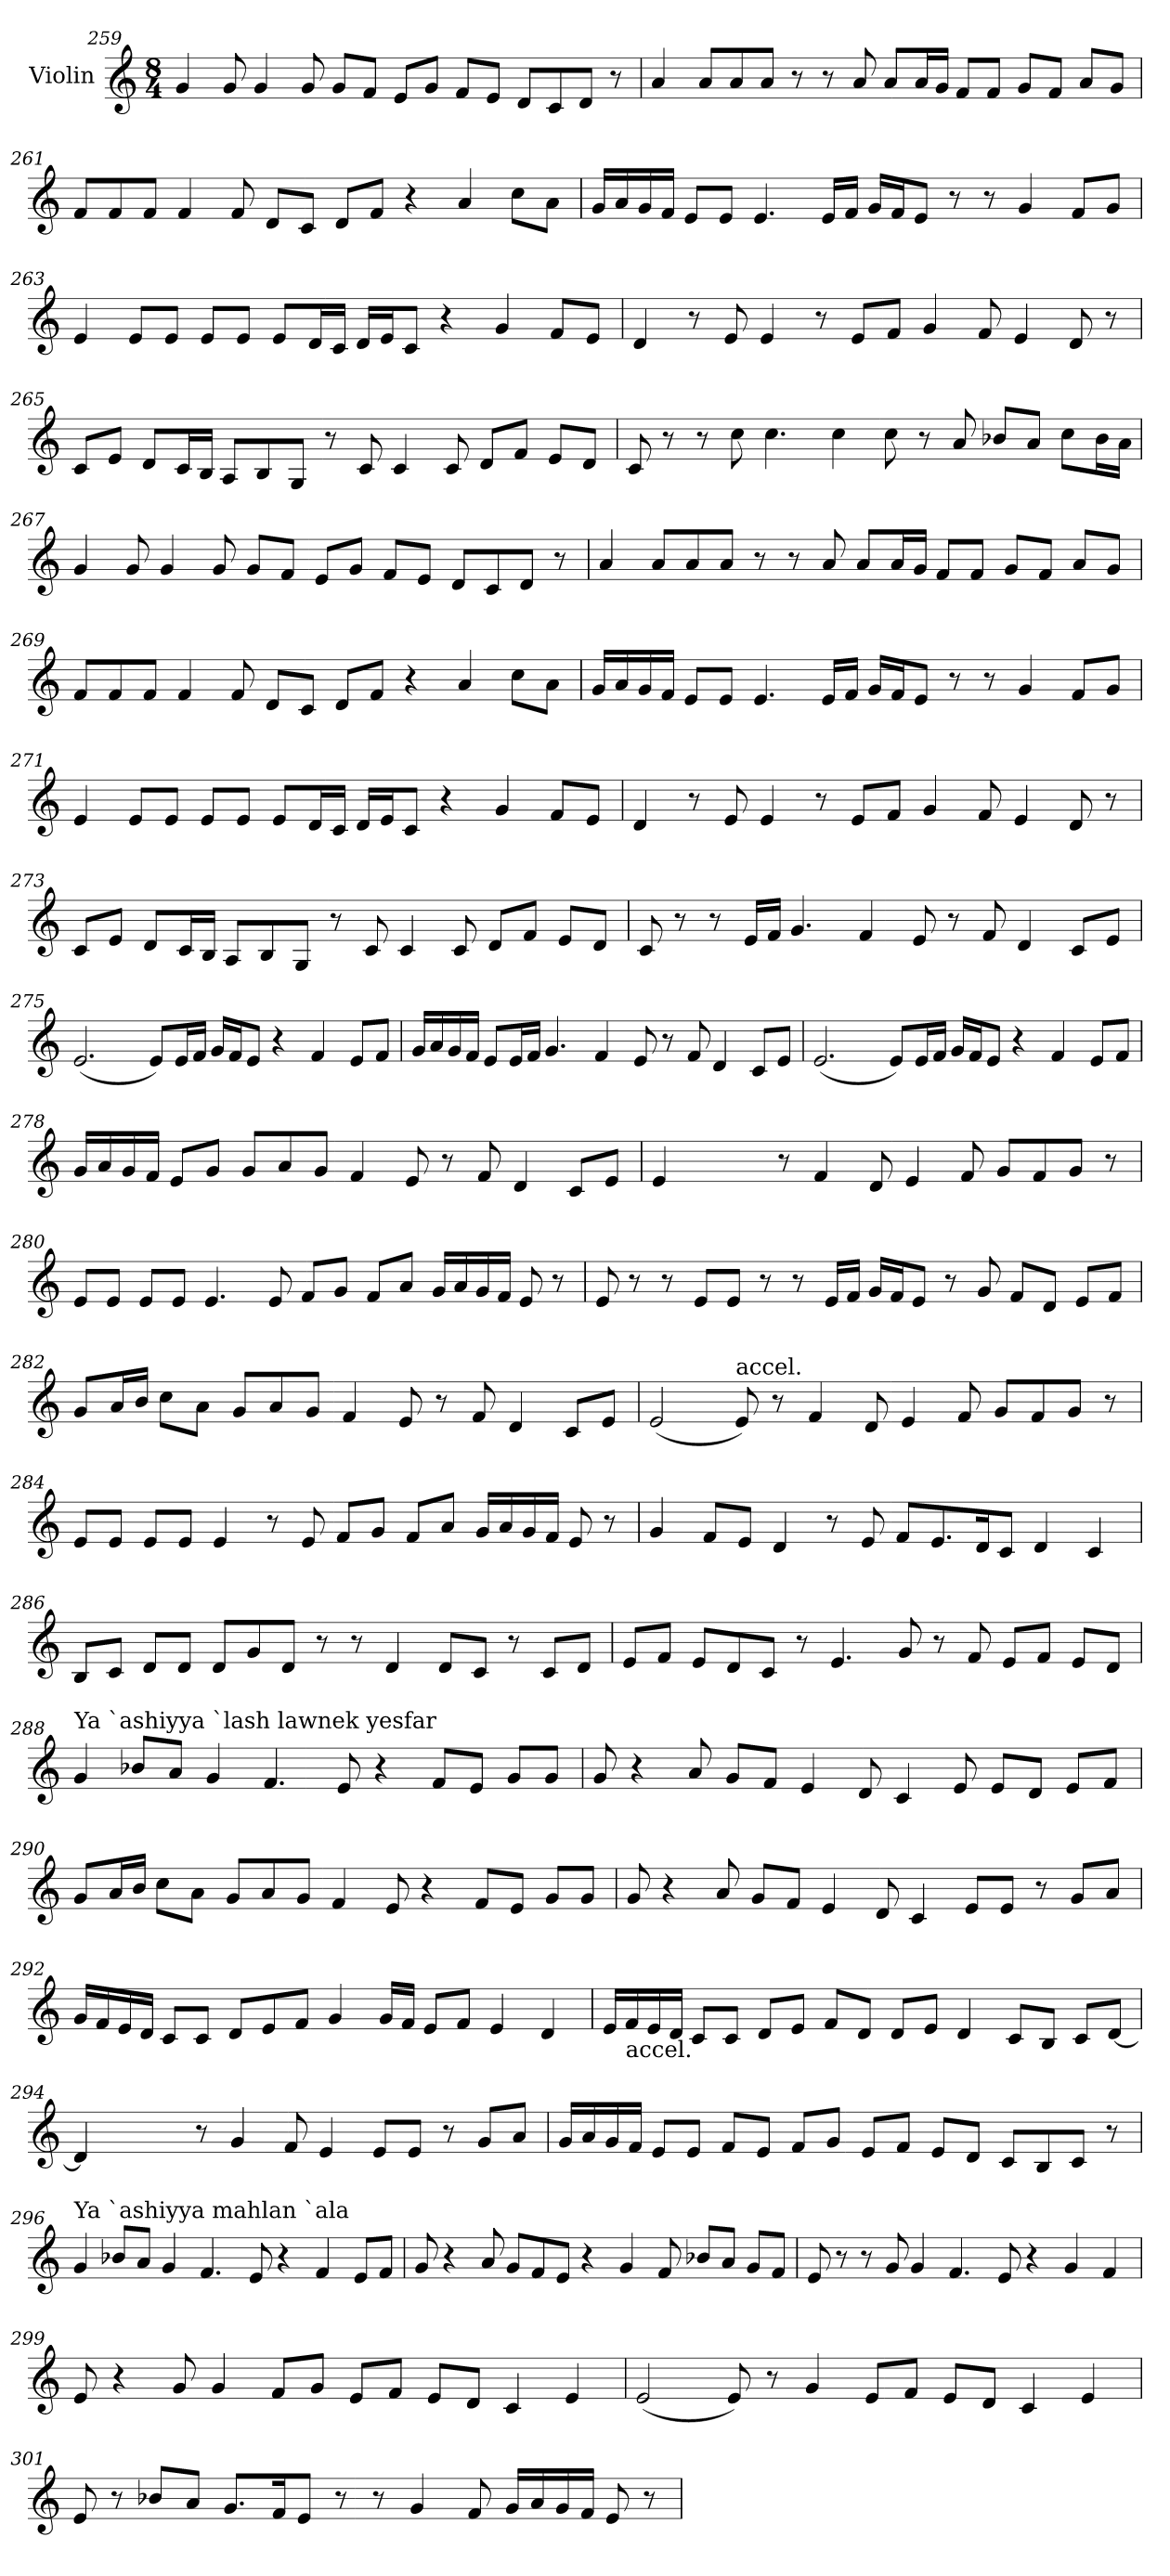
**kern
*part1
*staff1
*I"Violin
!!LO:LB:g=z
*clefG2
*k[]
*C:
*M8/4
=259
4g/
8g/
4g/
8g/
8g/L
8f/J
8e/L
8g/J
8f/L
8e/J
8d/L
8c/
8d/J
8r
=260
4a/
8a/L
8a/
8a/J
8r
8r
8a/
8a/L
16a/L
16g/JJ
8f/L
8f/J
8g/L
8f/J
8a/L
8g/J
!!LO:LB:g=z
=261
8f/L
8f/
8f/J
4f/
8f/
8d/L
8c/J
8d/L
8f/J
4r
4a/
8cc\L
8a\J
=262
16g/LL
16a/
16g/
16f/JJ
8e/L
8e/J
4.e/
16e/LL
16f/JJ
16g/LL
16f/J
8e/J
8r
8r
4g/
8f/L
8g/J
!!LO:LB:g=z
=263
4e/
8e/L
8e/J
8e/L
8e/J
8e/L
16d/L
16c/JJ
16d/LL
16e/J
8c/J
4r
4g/
8f/L
8e/J
=264
4d/
8r
8e/
4e/
8r
8e/L
8f/J
4g/
8f/
4e/
8d/
8r
!!LO:LB:g=z
=265
8c/L
8e/J
8d/L
16c/L
16B/JJ
8A/L
8B/
8G/J
8r
8c/
4c/
8c/
8d/L
8f/J
8e/L
8d/J
=266
8c/
8r
8r
8cc\
4.cc\
4cc\
8cc\
8r
8a/
8b-X/L
8a/J
8cc\L
16b-\L
16a\JJ
!!LO:LB:g=z
=267
4g/
8g/
4g/
8g/
8g/L
8f/J
8e/L
8g/J
8f/L
8e/J
8d/L
8c/
8d/J
8r
=268
4a/
8a/L
8a/
8a/J
8r
8r
8a/
8a/L
16a/L
16g/JJ
8f/L
8f/J
8g/L
8f/J
8a/L
8g/J
!!LO:LB:g=z
=269
8f/L
8f/
8f/J
4f/
8f/
8d/L
8c/J
8d/L
8f/J
4r
4a/
8cc\L
8a\J
=270
16g/LL
16a/
16g/
16f/JJ
8e/L
8e/J
4.e/
16e/LL
16f/JJ
16g/LL
16f/J
8e/J
8r
8r
4g/
8f/L
8g/J
!!LO:LB:g=z
=271
4e/
8e/L
8e/J
8e/L
8e/J
8e/L
16d/L
16c/JJ
16d/LL
16e/J
8c/J
4r
4g/
8f/L
8e/J
=272
4d/
8r
8e/
4e/
8r
8e/L
8f/J
4g/
8f/
4e/
8d/
8r
!!LO:PB:g=z
=273
8c/L
8e/J
8d/L
16c/L
16B/JJ
8A/L
8B/
8G/J
8r
8c/
4c/
8c/
8d/L
8f/J
8e/L
8d/J
=274
8c/
8r
8r
16e/LL
16f/JJ
4.g/
4f/
8e/
8r
8f/
4d/
8c/L
8e/J
!!LO:LB:g=z
=275
(2.e/
8e/L)
16e/L
16f/JJ
16g/LL
16f/J
8e/J
4r
4f/
8e/L
8f/J
=276
16g/LL
16a/
16g/
16f/JJ
8e/L
16e/L
16f/JJ
4.g/
4f/
8e/
8r
8f/
4d/
8c/L
8e/J
!!LO:LB:g=z
=277
(2.e/
8e/L)
16e/L
16f/JJ
16g/LL
16f/J
8e/J
4r
4f/
8e/L
8f/J
=278
16g/LL
16a/
16g/
16f/JJ
8e/L
8g/J
8g/L
8a/
8g/J
4f/
8e/
8r
8f/
4d/
8c/L
8e/J
!!LO:LB:g=z
=279
4e/
4.ryy
8r
4f/
8d/
4e/
8f/
8g/L
8f/
8g/J
8r
=280
8e/L
8e/J
8e/L
8e/J
4.e/
8e/
8f/L
8g/J
8f/L
8a/J
16g/LL
16a/
16g/
16f/JJ
8e/
8r
!!LO:LB:g=z
=281
8e/
8r
8r
8e/L
8e/J
8r
8r
16e/LL
16f/JJ
16g/LL
16f/J
8e/J
8r
8g/
8f/L
8d/J
8e/L
8f/J
=282
8g/L
16a/L
16b/JJ
8cc\L
8a\J
8g/L
8a/
8g/J
4f/
8e/
8r
8f/
4d/
8c/L
8e/J
!!LO:LB:g=z
=283
(2e/
!LO:TX:a:t=accel.
8e/)
8r
4f/
8d/
4e/
8f/
8g/L
8f/
8g/J
8r
=284
8e/L
8e/J
8e/L
8e/J
4e/
8r
8e/
8f/L
8g/J
8f/L
8a/J
16g/LL
16a/
16g/
16f/JJ
8e/
8r
!!LO:LB:g=z
=285
4g/
8f/L
8e/J
4d/
8r
8e/
8f/L
8.e/
16d/K
8c/J
4d/
4c/
=286
8B/L
8c/J
8d/L
8d/J
8d/L
8g/
8d/J
8r
8r
4d/
8d/L
8c/J
8r
8c/L
8d/J
!!LO:LB:g=z
=287
8e/L
8f/J
8e/L
8d/
8c/J
8r
4.e/
8g/
8r
8f/
8e/L
8f/J
8e/L
8d/J
=288
*MM80
!LO:TX:a:t=Ya `ashiyya `lash lawnek yesfar
4g/
8b-X/L
8a/J
4g/
4.f/
8e/
4r
8f/L
8e/J
8g/L
8g/J
!!LO:PB:g=z
=289
8g/
4r
8a/
8g/L
8f/J
4e/
8d/
4c/
8e/
8e/L
8d/J
8e/L
8f/J
!!LO:PB:g=z
=290
8g/L
16a/L
16b/JJ
8cc\L
8a\J
8g/L
8a/
8g/J
4f/
8e/
4r
8f/L
8e/J
8g/L
8g/J
!!LO:PB:g=z
=291
8g/
4r
8a/
8g/L
8f/J
4e/
8d/
4c/
8e/L
8e/J
8r
8g/L
8a/J
!!LO:PB:g=z
=292
16g/LL
16f/
16e/
16d/JJ
8c/L
8c/J
8d/L
8e/
8f/J
4g/
16g/LL
16f/JJ
8e/L
8f/J
4e/
4d/
!!LO:PB:g=z
=293
16e/LL
!LO:TX:b:t=accel.
16f/
16e/
16d/JJ
8c/L
8c/J
8d/L
8e/J
8f/L
8d/J
8d/L
8e/J
4d/
8c/L
8B/J
8c/L
[8d/J
!!LO:PB:g=z
=294
4d/]
4.ryy
8r
4g/
8f/
4e/
8e/L
8e/J
8r
8g/L
8a/J
!!LO:PB:g=z
=295
16g/LL
16a/
16g/
16f/JJ
8e/L
8e/J
8f/L
8e/J
8f/L
8g/J
8e/L
8f/J
8e/L
8d/J
8c/L
8B/
8c/J
8r
!!LO:PB:g=z
=296
*MM90
!LO:TX:a:t=Ya `ashiyya mahlan `ala
4g/
8b-X/L
8a/J
4g/
4.f/
8e/
4r
4f/
8e/L
8f/J
!!LO:PB:g=z
=297
8g/
4r
8a/
8g/L
8f/
8e/J
4r
4g/
8f/
8b-X/L
8a/J
8g/L
8f/J
!!LO:PB:g=z
=298
8e/
8r
8r
8g/
4g/
4.f/
8e/
4r
4g/
4f/
!!LO:PB:g=z
=299
8e/
4r
8g/
4g/
8f/L
8g/J
8e/L
8f/J
8e/L
8d/J
4c/
4e/
!!LO:PB:g=z
=300
(2e/
8e/)
8r
4g/
8e/L
8f/J
8e/L
8d/J
4c/
4e/
!!LO:PB:g=z
=301
8e/
8r
8b-X/L
8a/J
8.g/L
16f/K
8e/J
8r
8r
4g/
8f/
16g/LL
16a/
16g/
16f/JJ
8e/
8r
=
*-
